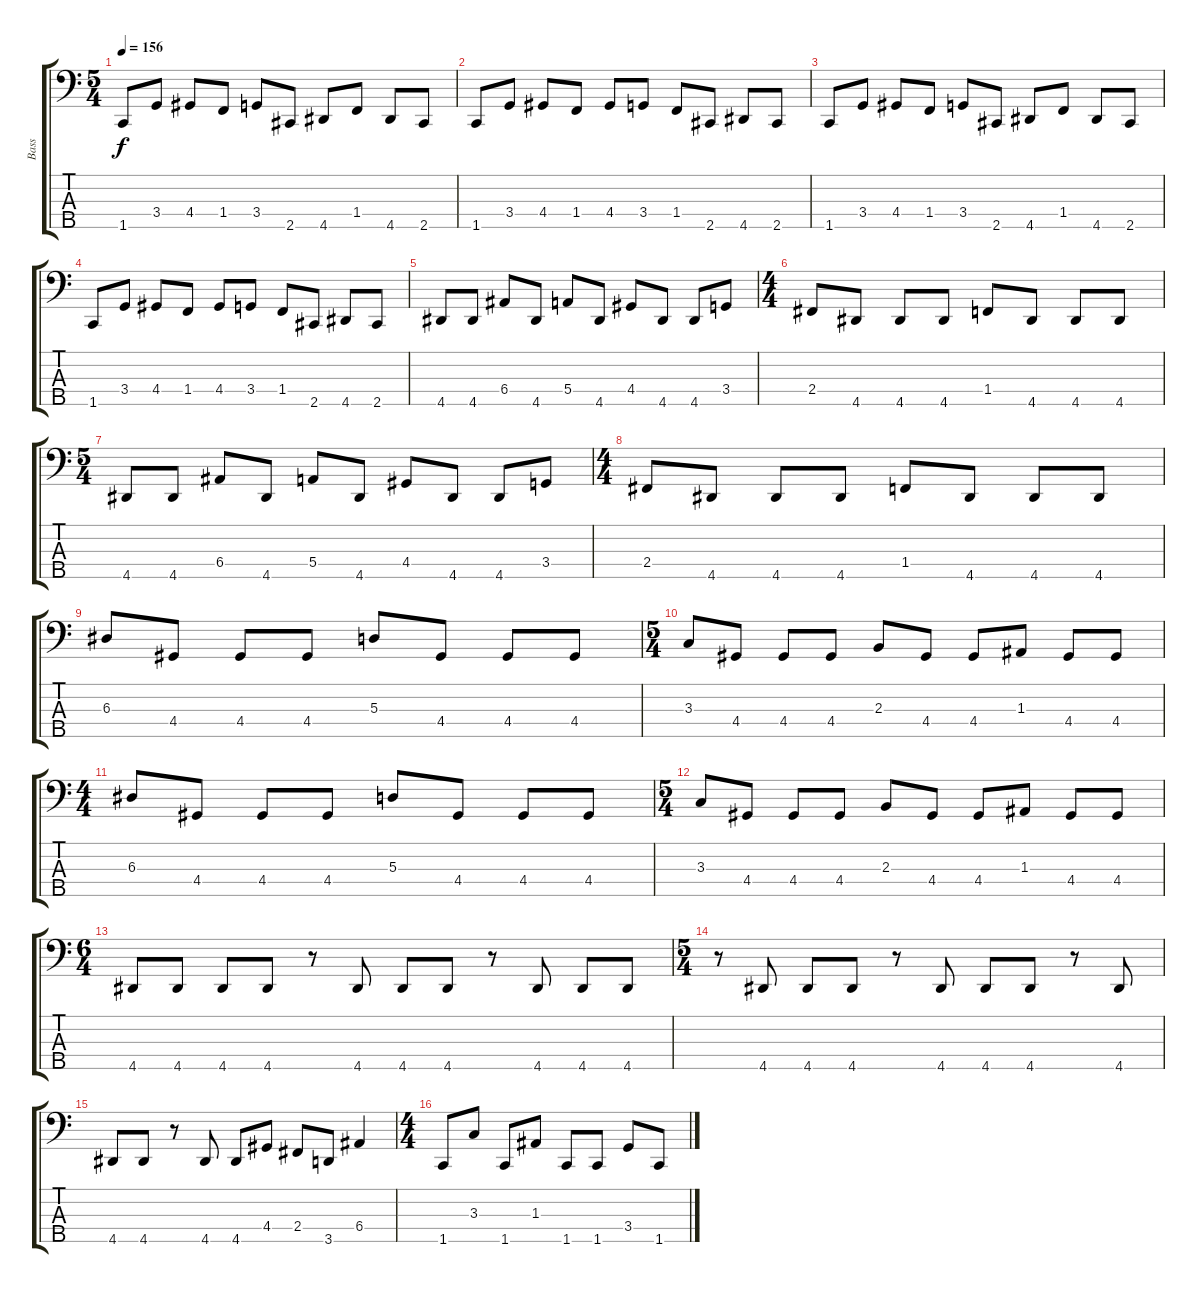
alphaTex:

\track ("Bass" "Bass") {instrument electricbassfinger}
\staff {score tabs}
\tuning (G2 D2 A1 E1 B0) {hide}
\ts (5 4)
\tempo 156
\clef f4
\ks c
1.5.8{dy f} 3.4.8 4.4.8 1.4.8 3.4.8 2.5.8 4.5.8 1.4.8 4.5.8 2.5.8 |
1.5.8 3.4.8 4.4.8 1.4.8 4.4.8 3.4.8 1.4.8 2.5.8 4.5.8 2.5.8 |
1.5.8 3.4.8 4.4.8 1.4.8 3.4.8 2.5.8 4.5.8 1.4.8 4.5.8 2.5.8 |
1.5.8 3.4.8 4.4.8 1.4.8 4.4.8 3.4.8 1.4.8 2.5.8 4.5.8 2.5.8 |
4.5.8 4.5.8 6.4.8 4.5.8 5.4.8 4.5.8 4.4.8 4.5.8 4.5.8 3.4.8 |
\ts (4 4)
2.4.8 4.5.8 4.5.8 4.5.8 1.4.8 4.5.8 4.5.8 4.5.8 |
\ts (5 4)
4.5.8 4.5.8 6.4.8 4.5.8 5.4.8 4.5.8 4.4.8 4.5.8 4.5.8 3.4.8 |
\ts (4 4)
2.4.8 4.5.8 4.5.8 4.5.8 1.4.8 4.5.8 4.5.8 4.5.8 |
6.3.8 4.4.8 4.4.8 4.4.8 5.3.8 4.4.8 4.4.8 4.4.8 |
\ts (5 4)
3.3.8 4.4.8 4.4.8 4.4.8 2.3.8 4.4.8 4.4.8 1.3.8 4.4.8 4.4.8 |
\ts (4 4)
6.3.8 4.4.8 4.4.8 4.4.8 5.3.8 4.4.8 4.4.8 4.4.8 |
\ts (5 4)
3.3.8 4.4.8 4.4.8 4.4.8 2.3.8 4.4.8 4.4.8 1.3.8 4.4.8 4.4.8 |
\ts (6 4)
4.5.8 4.5.8 4.5.8 4.5.8 r.8 4.5.8 4.5.8 4.5.8 r.8 4.5.8 4.5.8 4.5.8 |
\ts (5 4)
r.8 4.5.8 4.5.8 4.5.8 r.8 4.5.8 4.5.8 4.5.8 r.8 4.5.8 |
4.5.8 4.5.8 r.8 4.5.8 4.5.8 4.4.8 2.4.8 3.5.8 6.4.4 |
\ts (4 4)
1.5.8 3.3.8 1.5.8 1.3.8 1.5.8 1.5.8 3.4.8 1.5.8
